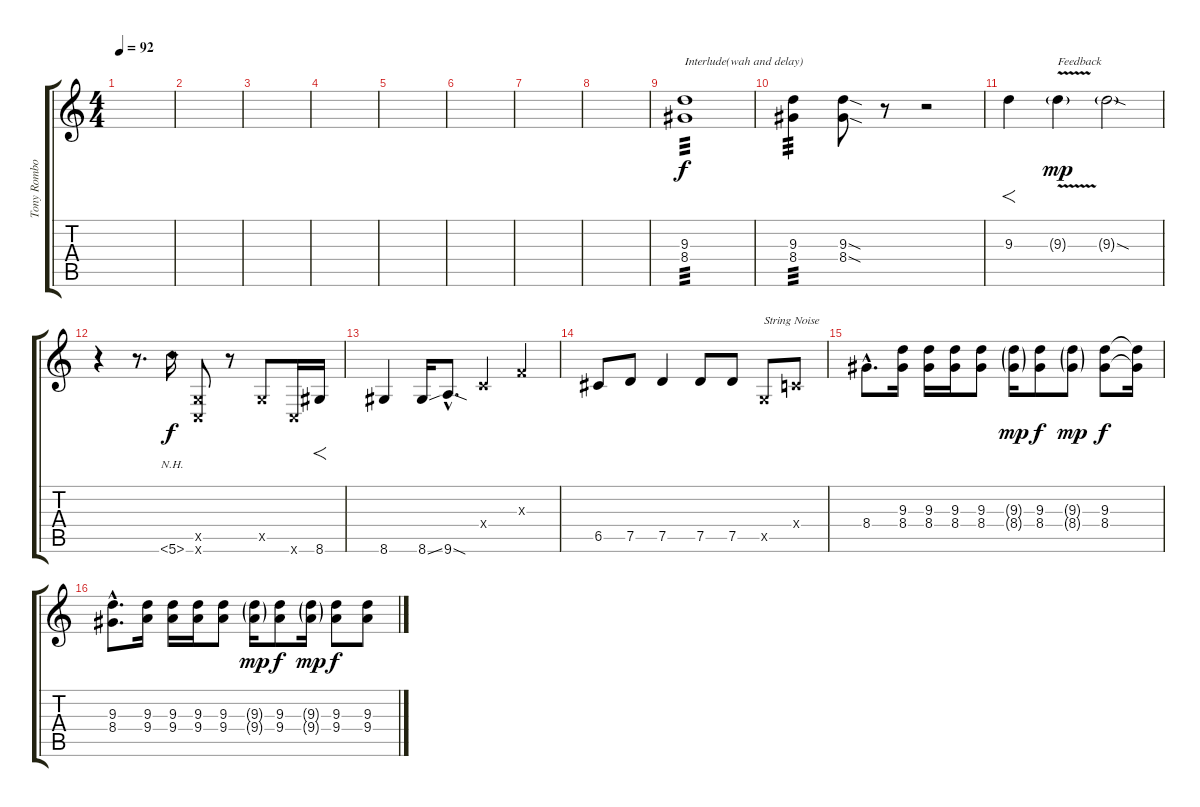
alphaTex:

\track ("Tony Rombola (1)" "Tony Rombo") {instrument distortionguitar}
\staff {score tabs}
\tuning (D4 A3 F3 C3 G2 C2) {hide}
\ts (4 4)
\tempo 92
\clef g2
\ks c
|
|
|
|
|
|
|
|
(9.3 8.4).1{txt "Interlude(wah and delay)" tp 3} |
(9.3 8.4).4{tp 3} (9.3{sod} 8.4{sod}).8 r.8 r.2 |
9.3.4{f} 9.3{v g}.4{txt "Feedback" dy mp} 9.3{sod g}.2 |
r.4 r.8{d} 5.6{nh}.16{dy f} (0.5{x} 0.6{x}).8 r.8 0.5{x}.8 0.6{x}.16 8.6.16{f} |
8.6.4 8.6{ss}.16 9.6{sod hac}.8{d} 0.4{x}.4 0.3{x}.4 |
6.5.8 7.5.8 7.5.4 7.5.8 7.5.8 0.5{x}.8{txt "String Noise"} 0.4{x}.8 |
8.4{hac}.8{d} (9.3 8.4).16 (9.3 8.4).16 (9.3 8.4).16 (9.3 8.4).8 (9.3{g} 8.4{g}).16{dy mp} (9.3 8.4).8{dy f} (9.3{g} 8.4{g}).8{dy mp} (9.3 8.4).8{dy f} (9.3{t} 8.4{t}).16 |
(9.3{hac} 8.4{hac}).8{d} (9.3 9.4).16 (9.3 9.4).16 (9.3 9.4).16 (9.3 9.4).8 (9.3{g} 9.4{g}).16{dy mp} (9.3 9.4).8{dy f} (9.3{g} 9.4{g}).16{dy mp} (9.3 9.4).8{dy f} (9.3 9.4).8
